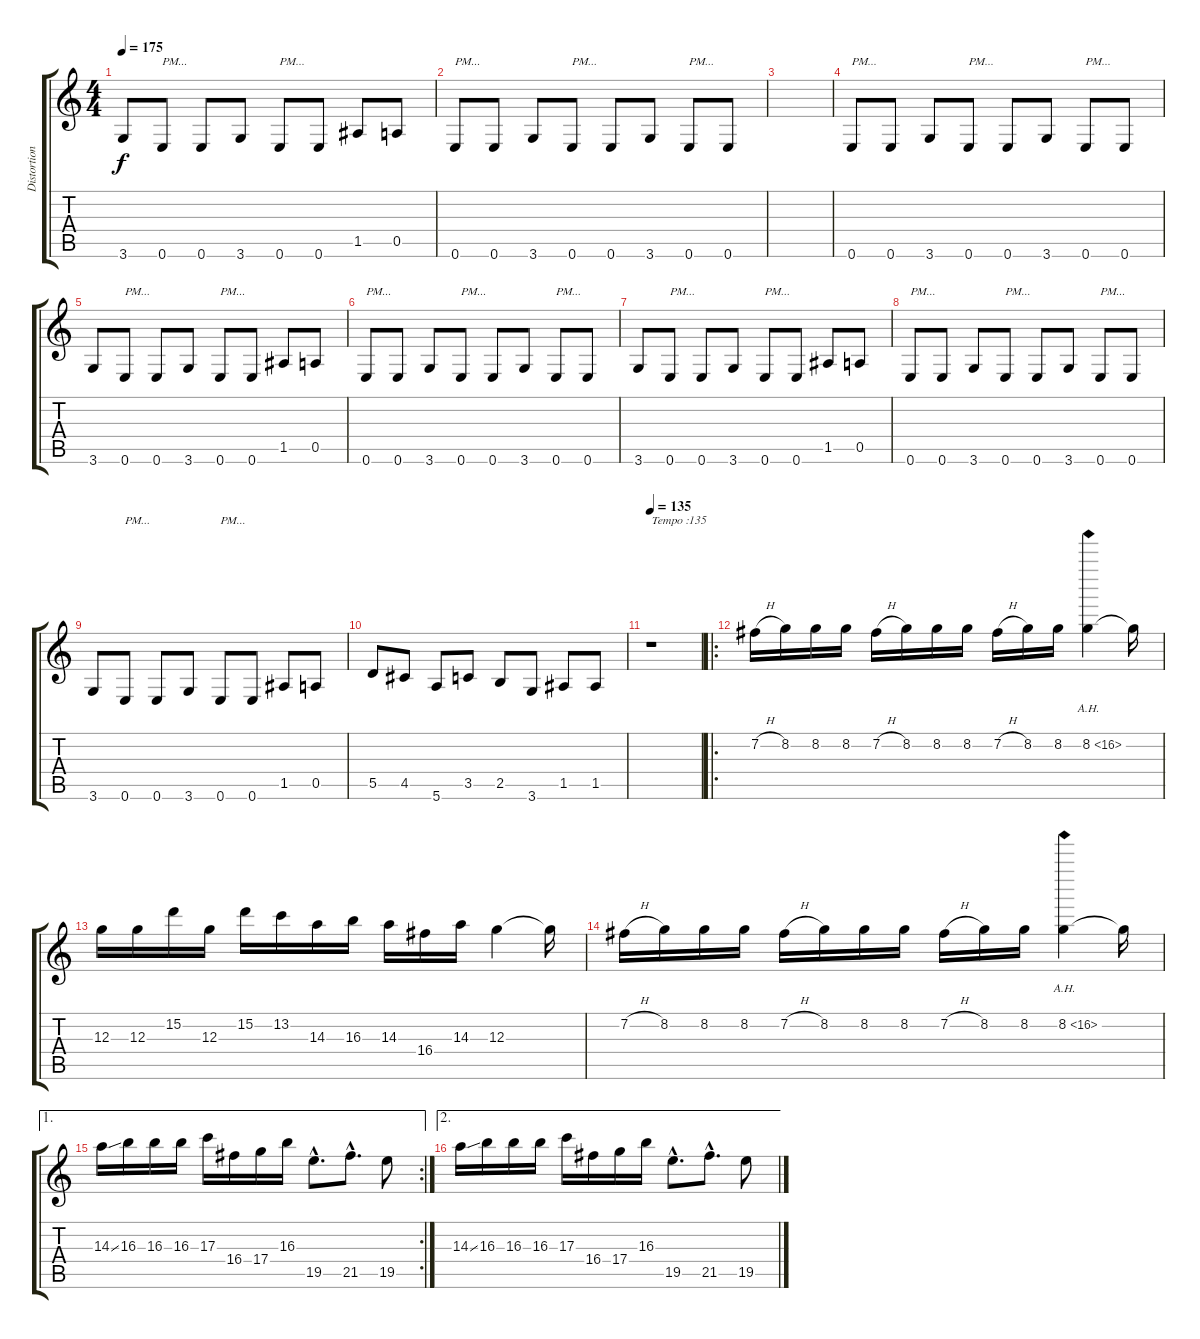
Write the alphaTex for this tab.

\track ("Distortion Guitar" "Distortion") {instrument distortionguitar}
\staff {score tabs}
\tuning (E4 B3 G3 D3 A2 E2) {hide}
\ts (4 4)
\tempo 175
\clef g2
\ks c
3.6.8{dy f} 0.6.8{txt "PM..."} 0.6.8 3.6.8 0.6.8{txt "PM..."} 0.6.8 1.5.8 0.5.8 |
0.6.8{txt "PM..."} 0.6.8 3.6.8 0.6.8{txt "PM..."} 0.6.8 3.6.8 0.6.8{txt "PM..."} 0.6.8 |
|
0.6.8{txt "PM..."} 0.6.8 3.6.8 0.6.8{txt "PM..."} 0.6.8 3.6.8 0.6.8{txt "PM..."} 0.6.8 |
3.6.8 0.6.8{txt "PM..."} 0.6.8 3.6.8 0.6.8{txt "PM..."} 0.6.8 1.5.8 0.5.8 |
0.6.8{txt "PM..."} 0.6.8 3.6.8 0.6.8{txt "PM..."} 0.6.8 3.6.8 0.6.8{txt "PM..."} 0.6.8 |
3.6.8 0.6.8{txt "PM..."} 0.6.8 3.6.8 0.6.8{txt "PM..."} 0.6.8 1.5.8 0.5.8 |
0.6.8{txt "PM..."} 0.6.8 3.6.8 0.6.8{txt "PM..."} 0.6.8 3.6.8 0.6.8{txt "PM..."} 0.6.8 |
3.6.8 0.6.8{txt "PM..."} 0.6.8 3.6.8 0.6.8{txt "PM..."} 0.6.8 1.5.8 0.5.8 |
5.5.8 4.5.8 5.6.8 3.5.8 2.5.8 3.6.8 1.5.8 1.5.8 |
\tempo 135
r.1{txt "Tempo :135"} |
\ro
7.2{h}.16 8.2.16 8.2.16 8.2.16 7.2{h}.16 8.2.16 8.2.16 8.2.16 7.2{h}.16 8.2.16 8.2.16 8.2{ah 8}.4 8.2{t}.16 |
12.3.16 12.3.16 15.2.16 12.3.16 15.2.16 13.2.16 14.3.16 16.3.16 14.3.16 16.4.16 14.3.16 12.3.4 12.3{t}.16 |
7.2{h}.16 8.2.16 8.2.16 8.2.16 7.2{h}.16 8.2.16 8.2.16 8.2.16 7.2{h}.16 8.2.16 8.2.16 8.2{ah 8}.4 8.2{t}.16 |
\ae 1
\rc 2
14.3{ss}.16 16.3.16 16.3.16 16.3.16 17.3.16 16.4.16 17.4.16 16.3.16 19.5{hac}.8{d} 21.5{hac}.8{d} 19.5.8 |
\ae 2
14.3{ss}.16 16.3.16 16.3.16 16.3.16 17.3.16 16.4.16 17.4.16 16.3.16 19.5{hac}.8{d} 21.5{hac}.8{d} 19.5.8
